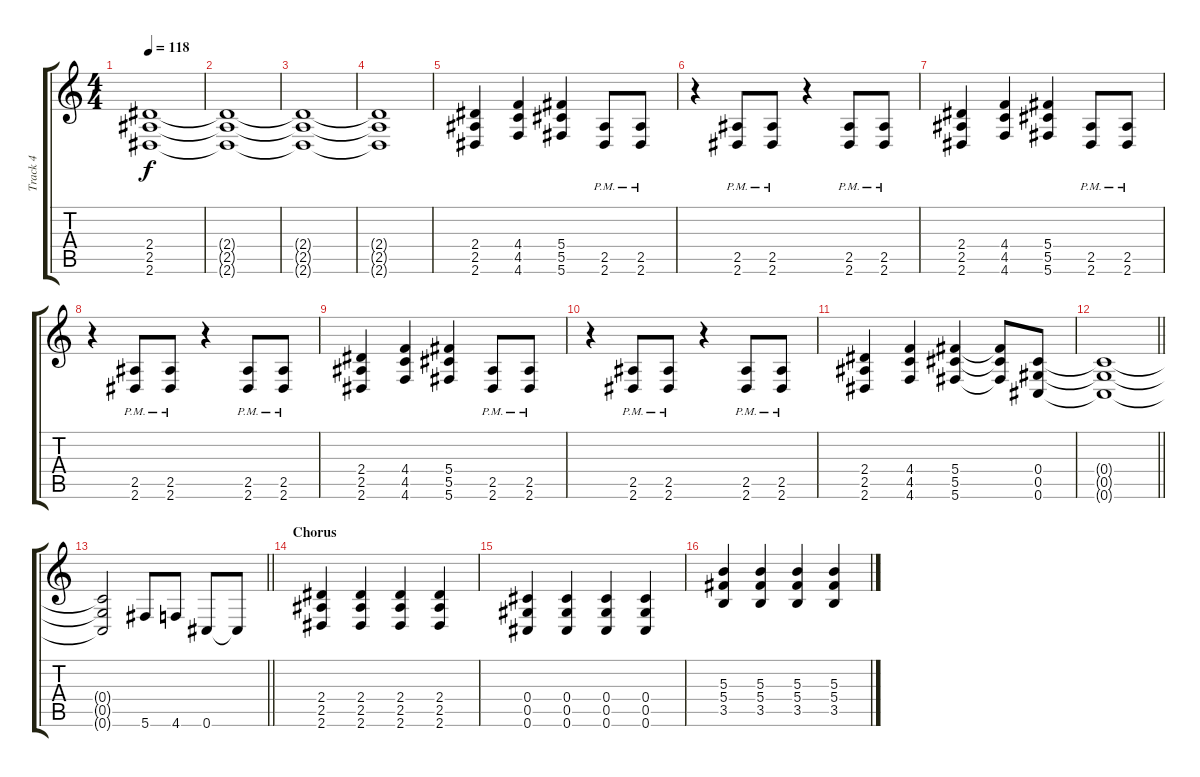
\track ("Track 4" "Track 4") {instrument distortionguitar}
\staff {score tabs}
\tuning (Eb4 Bb3 Gb3 Db3 Ab2 Db2) {hide}
\ts (4 4)
\section ("" "")
\tempo 118
\clef g2
\ks c
(2.4 2.5 2.6).1{dy f} |
(2.4{t} 2.5{t} 2.6{t}).1 |
(2.4{t} 2.5{t} 2.6{t}).1 |
(2.4{t} 2.5{t} 2.6{t}).1 |
(2.4 2.5 2.6).4 (4.4 4.5 4.6).4 (5.4 5.5 5.6).4 (2.5{pm} 2.6{pm}).8 (2.5{pm} 2.6{pm}).8 |
r.4 (2.5{pm} 2.6{pm}).8 (2.5{pm} 2.6{pm}).8 r.4 (2.5{pm} 2.6{pm}).8 (2.5{pm} 2.6{pm}).8 |
(2.4 2.5 2.6).4 (4.4 4.5 4.6).4 (5.4 5.5 5.6).4 (2.5{pm} 2.6{pm}).8 (2.5{pm} 2.6{pm}).8 |
r.4 (2.5{pm} 2.6{pm}).8 (2.5{pm} 2.6{pm}).8 r.4 (2.5{pm} 2.6{pm}).8 (2.5{pm} 2.6{pm}).8 |
(2.4 2.5 2.6).4 (4.4 4.5 4.6).4 (5.4 5.5 5.6).4 (2.5{pm} 2.6{pm}).8 (2.5{pm} 2.6{pm}).8 |
r.4 (2.5{pm} 2.6{pm}).8 (2.5{pm} 2.6{pm}).8 r.4 (2.5{pm} 2.6{pm}).8 (2.5{pm} 2.6{pm}).8 |
(2.4 2.5 2.6).4 (4.4 4.5 4.6).4 (5.4 5.5 5.6).4 (5.4{t} 5.5{t} 5.6{t}).8 (0.4 0.5 0.6).8 |
\barLineRight lightlight
(0.4{t} 0.5{t} 0.6{t}).1 |
\barLineRight lightlight
(0.4{t} 0.5{t} 0.6{t}).2 5.6.8 4.6.8 0.6.8 0.6{t}.8 |
\section ("" "Chorus")
(2.4 2.5 2.6).4 (2.4 2.5 2.6).4 (2.4 2.5 2.6).4 (2.4 2.5 2.6).4 |
(0.4 0.5 0.6).4 (0.4 0.5 0.6).4 (0.4 0.5 0.6).4 (0.4 0.5 0.6).4 |
(5.3 5.4 3.5).4 (5.3 5.4 3.5).4 (5.3 5.4 3.5).4 (5.3 5.4 3.5).4
